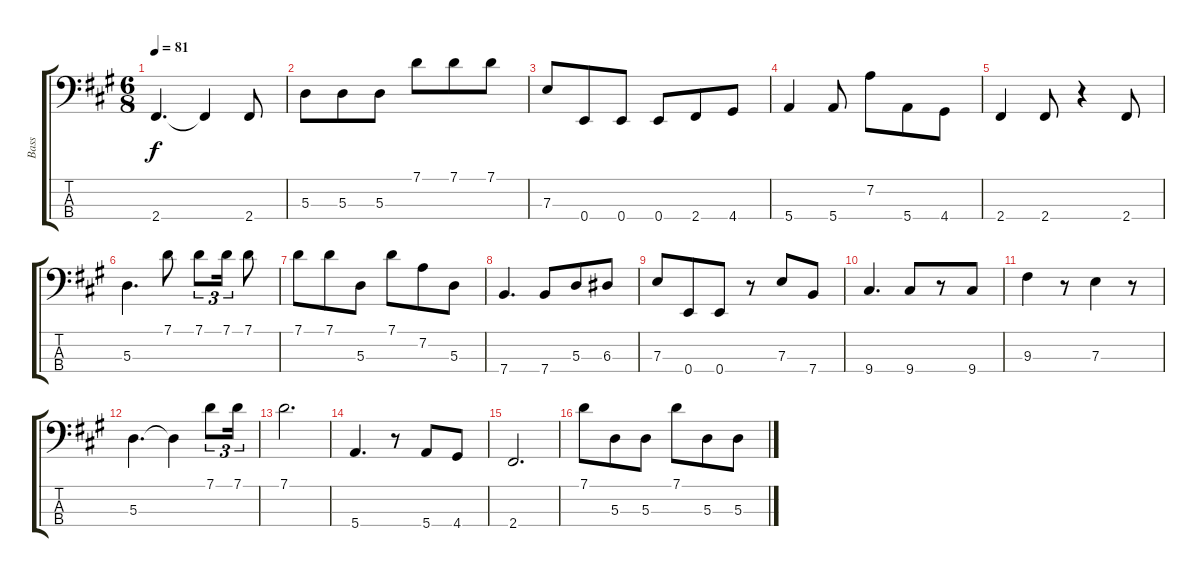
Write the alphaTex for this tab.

\track ("Bass" "Bass") {instrument electricbassfinger}
\staff {score tabs}
\tuning (G2 D2 A1 E1) {hide}
\ts (6 8)
\tempo 81
\clef f4
\ks a
2.4.4{d dy f} 2.4{t}.4 2.4.8 |
5.3.8 5.3.8 5.3.8 7.1.8 7.1.8 7.1.8 |
7.3.8 0.4.8 0.4.8 0.4.8 2.4.8 4.4.8 |
5.4.4 5.4.8 7.2.8 5.4.8 4.4.8 |
2.4.4 2.4.8 r.4 2.4.8 |
5.3.4{d} 7.1.8 7.1.8{tu (3 2)} 7.1.16{tu (3 2)} 7.1.8 |
7.1.8 7.1.8 5.3.8 7.1.8 7.2.8 5.3.8 |
7.4.4{d} 7.4.8 5.3.8 6.3.8 |
7.3.8 0.4.8 0.4.8 r.8 7.3.8 7.4.8 |
9.4.4{d} 9.4.8 r.8 9.4.8 |
9.3.4 r.8 7.3.4 r.8 |
5.3.4{d} 5.3{t}.4 7.1.8{tu (3 2)} 7.1.16{tu (3 2)} |
7.1.2{d} |
5.4.4{d} r.8 5.4.8 4.4.8 |
2.4.2{d} |
7.1.8 5.3.8 5.3.8 7.1.8 5.3.8 5.3.8
